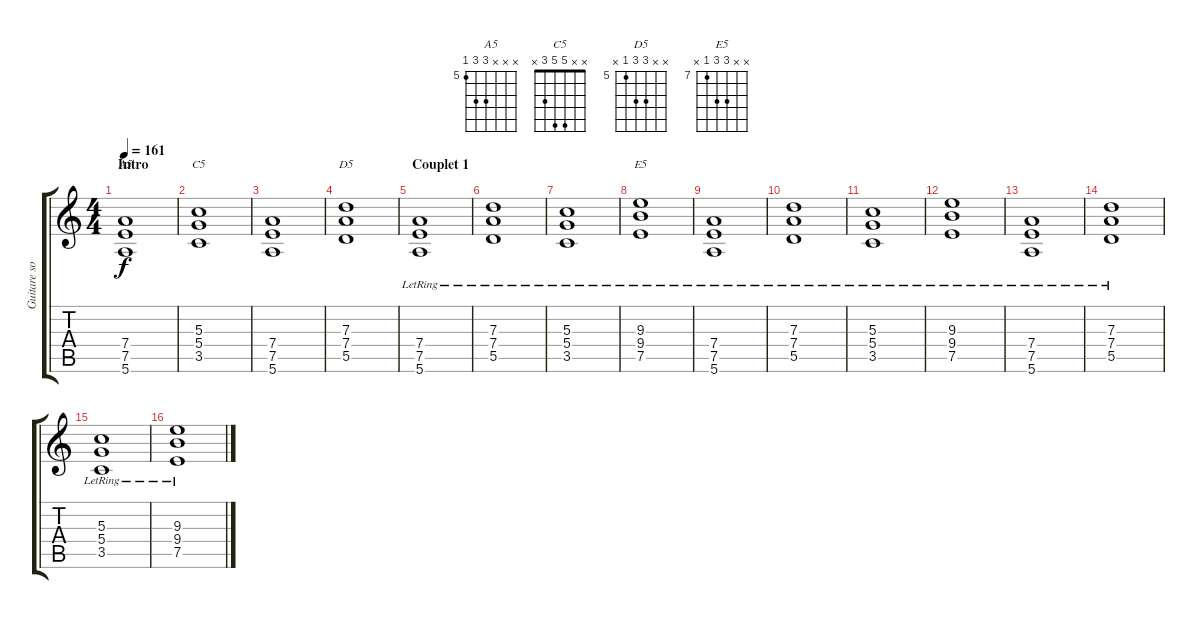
\track ("Guitare solo - Bozo" "Guitare so") {instrument electricguitarclean}
\staff {score tabs}
\tuning (E4 B3 G3 D3 A2 E2) {hide}
\chord ("A5" x x x 7 7 5) {firstfret 5}
\chord ("C5" x x 5 5 3 x)
\chord ("D5" x x 7 7 5 x) {firstfret 5}
\chord ("E5" x x 9 9 7 x) {firstfret 7}
\ts (4 4)
\section ("" "Intro")
\tempo 161
\clef g2
\ks c
(7.4 7.5 5.6).1{ch "A5" dy f instrument electricguitarclean} |
(5.3 5.4 3.5).1{ch "C5"} |
(7.4 7.5 5.6).1 |
(7.3 7.4 5.5).1{ch "D5"} |
\section ("" "Couplet 1")
(7.4{lr} 7.5{lr} 5.6{lr}).1 |
(7.3{lr} 7.4{lr} 5.5{lr}).1 |
(5.3{lr} 5.4{lr} 3.5{lr}).1 |
(9.3{lr} 9.4{lr} 7.5{lr}).1{ch "E5"} |
(7.4{lr} 7.5{lr} 5.6{lr}).1 |
(7.3{lr} 7.4{lr} 5.5{lr}).1 |
(5.3{lr} 5.4{lr} 3.5{lr}).1 |
(9.3{lr} 9.4{lr} 7.5{lr}).1 |
(7.4{lr} 7.5{lr} 5.6{lr}).1 |
(7.3{lr} 7.4{lr} 5.5{lr}).1 |
(5.3{lr} 5.4{lr} 3.5{lr}).1 |
(9.3{lr} 9.4{lr} 7.5{lr}).1
